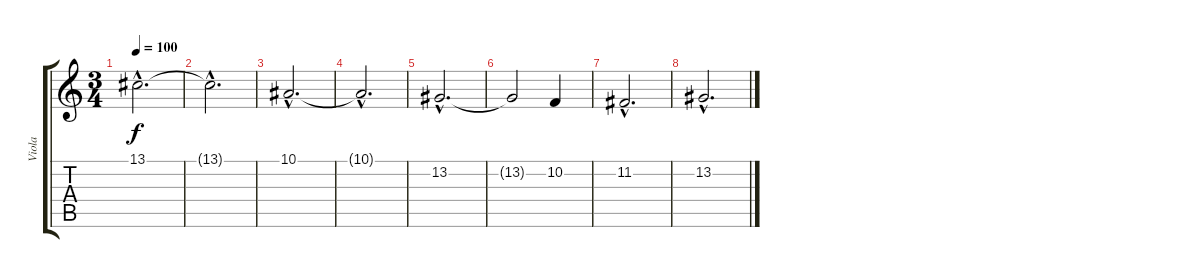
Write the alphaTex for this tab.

\track ("Viola" "Viola") {instrument viola}
\staff {score tabs}
\tuning (C4 G3 Eb3 Bb2 F2 C2) {hide}
\ts (3 4)
\tempo 100
\clef g2
\ks c
13.1{hac}.2{d dy f} |
13.1{hac t}.2{d} |
10.1{hac}.2{d} |
10.1{hac t}.2{d} |
13.2{hac}.2{d} |
13.2{t}.2 10.2.4 |
11.2{hac}.2{d} |
13.2{hac}.2{d}
